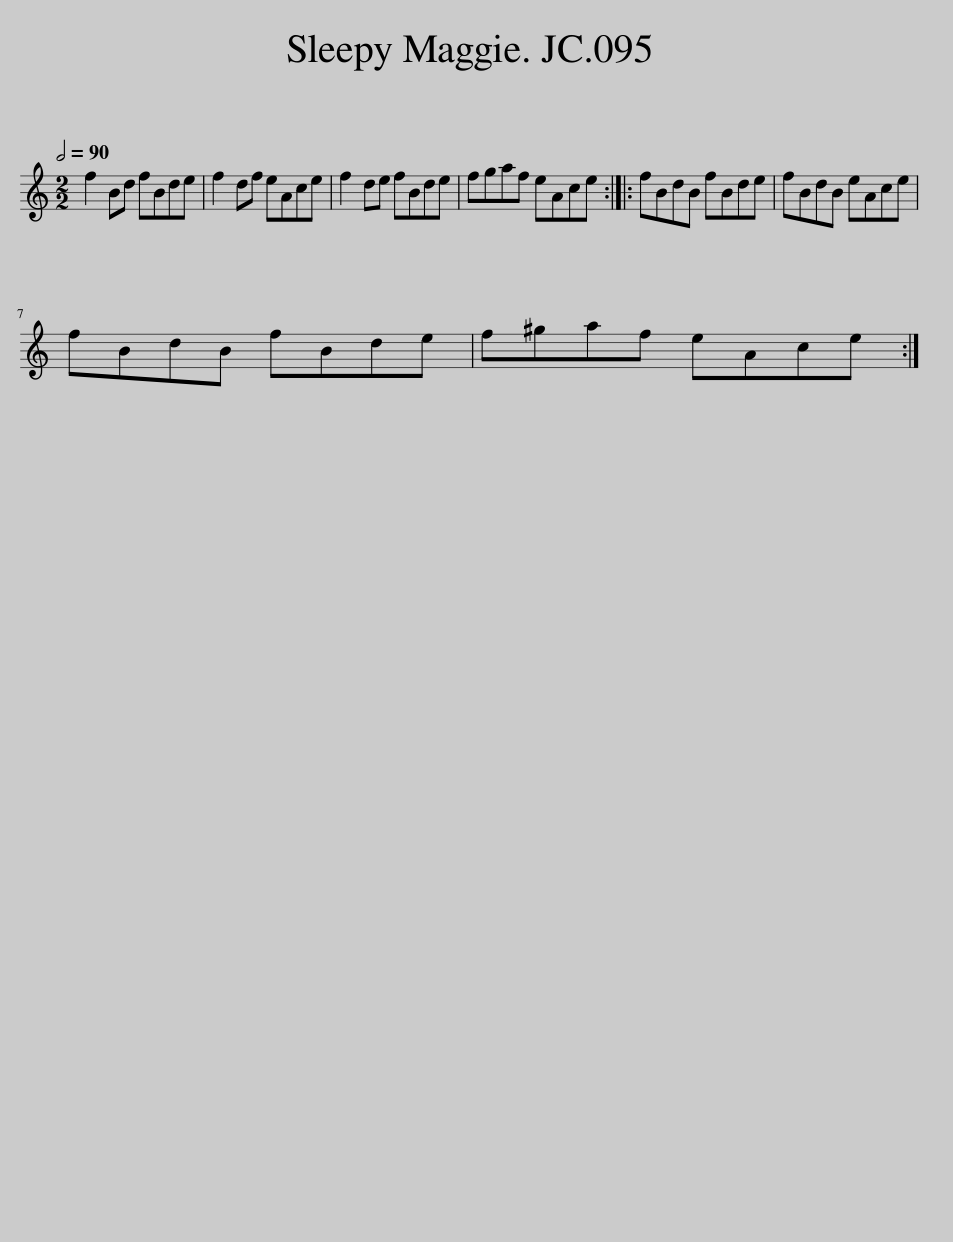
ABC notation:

X:1
L:1/8
Q:1/2=90
M:2/2
I:linebreak $
K:C
V:1 treble
V:1
 f2 Bd fBde | f2 df eAce | f2 de fBde | fgaf eAce :: fBdB fBde | %5
 fBdB eAce |$ fBdB fBde | f^gaf eAce :| %8
